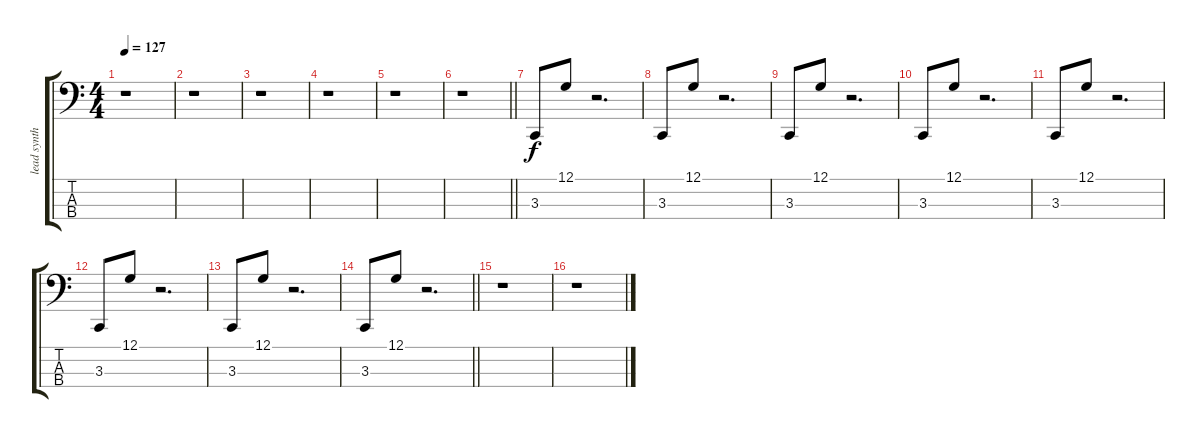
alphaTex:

\track ("lead synth" "lead synth") {instrument lead5charang}
\staff {score tabs}
\tuning (G2 D2 A1 E1) {hide}
\ts (4 4)
\tempo 127
\clef f4
\ks c
r.1{dy f instrument lead5charang} |
r.1 |
r.1 |
r.1 |
r.1 |
\barLineRight lightlight
r.1 |
3.3.8 12.1.8 r.2{d} |
3.3.8 12.1.8 r.2{d} |
3.3.8 12.1.8 r.2{d} |
3.3.8 12.1.8 r.2{d} |
3.3.8 12.1.8 r.2{d} |
3.3.8 12.1.8 r.2{d} |
3.3.8 12.1.8 r.2{d} |
\barLineRight lightlight
3.3.8 12.1.8 r.2{d} |
r.1 |
r.1
